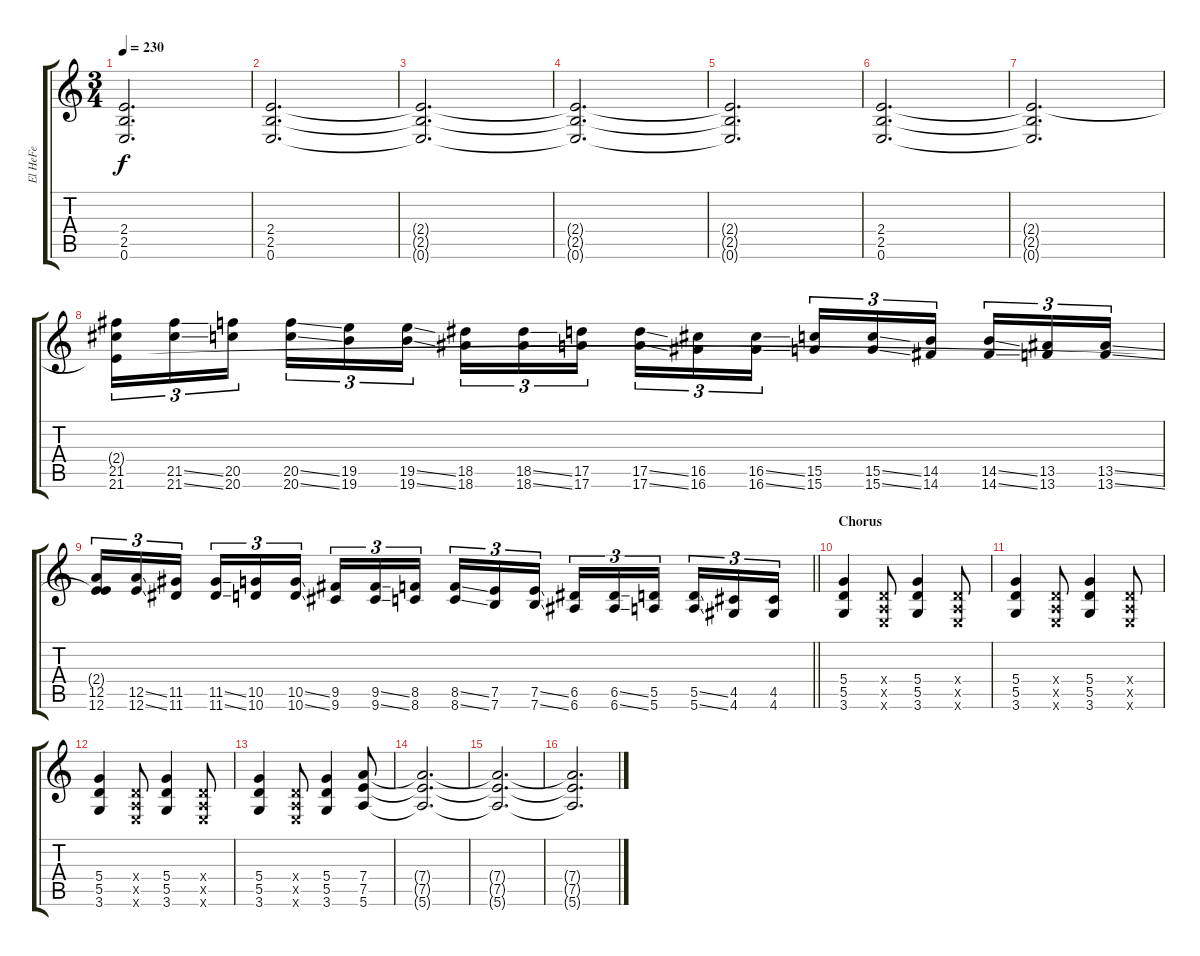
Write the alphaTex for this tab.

\track ("El HeFe" "El HeFe") {instrument overdrivenguitar}
\staff {score tabs}
\tuning (E4 B3 G3 D3 A2 E2) {hide}
\ts (3 4)
\tempo 230
\clef g2
\ks c
(2.4{t} 2.5{t} 0.6{t}).2{d dy f} |
(2.4 2.5 0.6).2{d} |
(2.4{t} 2.5{t} 0.6{t}).2{d} |
(2.4{t} 2.5{t} 0.6{t}).2{d} |
(2.4{t} 2.5{t} 0.6{t}).2{d} |
(2.4 2.5 0.6).2{d} |
(2.4{t} 2.5{t} 0.6{t}).2{d} |
(2.4{t} 21.5 21.6).16{tu (3 2)} (21.5{ss} 21.6{ss}).16{tu (3 2)} (20.5 20.6).16{tu (3 2) beam splitsecondary} (20.5{ss} 20.6{ss}).16{tu (3 2)} (19.5 19.6).16{tu (3 2)} (19.5{ss} 19.6{ss}).16{tu (3 2)} (18.5 18.6).16{tu (3 2)} (18.5{ss} 18.6{ss}).16{tu (3 2)} (17.5 17.6).16{tu (3 2) beam splitsecondary} (17.5{ss} 17.6{ss}).16{tu (3 2)} (16.5 16.6).16{tu (3 2)} (16.5{ss} 16.6{ss}).16{tu (3 2)} (15.5 15.6).16{tu (3 2)} (15.5{ss} 15.6{ss}).16{tu (3 2)} (14.5 14.6).16{tu (3 2) beam splitsecondary} (14.5{ss} 14.6{ss}).16{tu (3 2)} (13.5 13.6).16{tu (3 2)} (13.5{ss} 13.6{ss}).16{tu (3 2)} |
\barLineRight lightlight
(2.4{t} 12.5 12.6).16{tu (3 2)} (12.5{ss} 12.6{ss}).16{tu (3 2)} (11.5 11.6).16{tu (3 2) beam splitsecondary} (11.5{ss} 11.6{ss}).16{tu (3 2)} (10.5 10.6).16{tu (3 2)} (10.5{ss} 10.6{ss}).16{tu (3 2)} (9.5 9.6).16{tu (3 2)} (9.5{ss} 9.6{ss}).16{tu (3 2)} (8.5 8.6).16{tu (3 2) beam splitsecondary} (8.5{ss} 8.6{ss}).16{tu (3 2)} (7.5 7.6).16{tu (3 2)} (7.5{ss} 7.6{ss}).16{tu (3 2)} (6.5 6.6).16{tu (3 2)} (6.5{ss} 6.6{ss}).16{tu (3 2)} (5.5 5.6).16{tu (3 2) beam splitsecondary} (5.5{ss} 5.6{ss}).16{tu (3 2)} (4.5 4.6).16{tu (3 2)} (4.5 4.6).16{tu (3 2)} |
\section ("" "Chorus")
(5.4 5.5 3.6).4 (0.4{x} 0.5{x} 0.6{x}).8 (5.4 5.5 3.6).4 (0.4{x} 0.5{x} 0.6{x}).8 |
(5.4 5.5 3.6).4 (0.4{x} 0.5{x} 0.6{x}).8 (5.4 5.5 3.6).4 (0.4{x} 0.5{x} 0.6{x}).8 |
(5.4 5.5 3.6).4 (0.4{x} 0.5{x} 0.6{x}).8 (5.4 5.5 3.6).4 (0.4{x} 0.5{x} 0.6{x}).8 |
(5.4 5.5 3.6).4 (0.4{x} 0.5{x} 0.6{x}).8 (5.4 5.5 3.6).4 (7.4 7.5 5.6).8 |
(7.4{t} 7.5{t} 5.6{t}).2{d} |
(7.4{t} 7.5{t} 5.6{t}).2{d} |
(7.4{t} 7.5{t} 5.6{t}).2{d}
